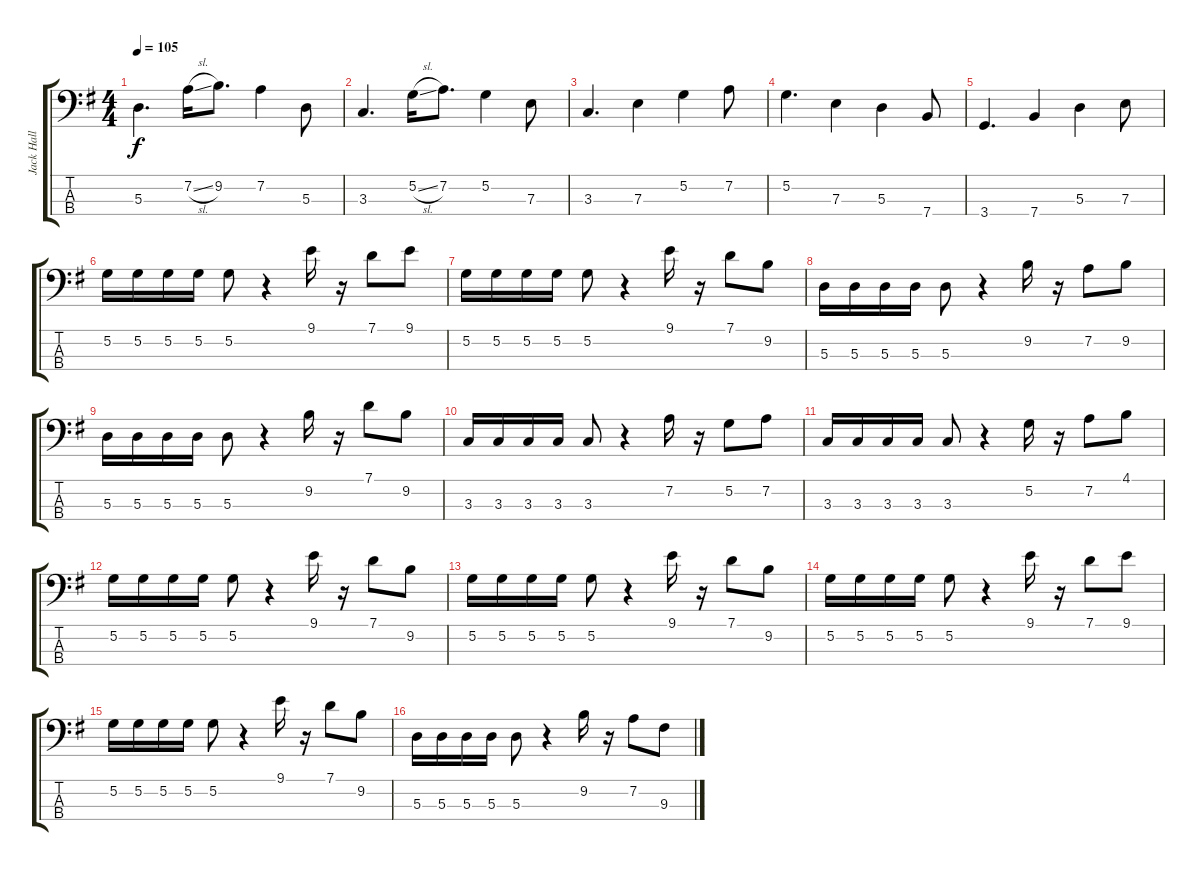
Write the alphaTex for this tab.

\track ("Jack Hall Bass" "Jack Hall ") {instrument electricbasspick}
\staff {score tabs}
\tuning (G2 D2 A1 E1) {hide}
\ts (4 4)
\tempo 105
\clef f4
\ks g
5.3.4{d dy f} 7.2{sl}.16 9.2.8{d} 7.2.4 5.3.8 |
3.3.4{d} 5.2{sl}.16 7.2.8{d} 5.2.4 7.3.8 |
3.3.4{d} 7.3.4 5.2.4 7.2.8 |
5.2.4{d} 7.3.4 5.3.4 7.4.8 |
3.4.4{d} 7.4.4 5.3.4 7.3.8 |
5.2.16 5.2.16 5.2.16 5.2.16 5.2.8 r.4 9.1.16 r.16 7.1.8 9.1.8 |
5.2.16 5.2.16 5.2.16 5.2.16 5.2.8 r.4 9.1.16 r.16 7.1.8 9.2.8 |
5.3.16 5.3.16 5.3.16 5.3.16 5.3.8 r.4 9.2.16 r.16 7.2.8 9.2.8 |
5.3.16 5.3.16 5.3.16 5.3.16 5.3.8 r.4 9.2.16 r.16 7.1.8 9.2.8 |
3.3.16 3.3.16 3.3.16 3.3.16 3.3.8 r.4 7.2.16 r.16 5.2.8 7.2.8 |
3.3.16 3.3.16 3.3.16 3.3.16 3.3.8 r.4 5.2.16 r.16 7.2.8 4.1.8 |
5.2.16 5.2.16 5.2.16 5.2.16 5.2.8 r.4 9.1.16 r.16 7.1.8 9.2.8 |
5.2.16 5.2.16 5.2.16 5.2.16 5.2.8 r.4 9.1.16 r.16 7.1.8 9.2.8 |
5.2.16 5.2.16 5.2.16 5.2.16 5.2.8 r.4 9.1.16 r.16 7.1.8 9.1.8 |
5.2.16 5.2.16 5.2.16 5.2.16 5.2.8 r.4 9.1.16 r.16 7.1.8 9.2.8 |
5.3.16 5.3.16 5.3.16 5.3.16 5.3.8 r.4 9.2.16 r.16 7.2.8 9.3.8
